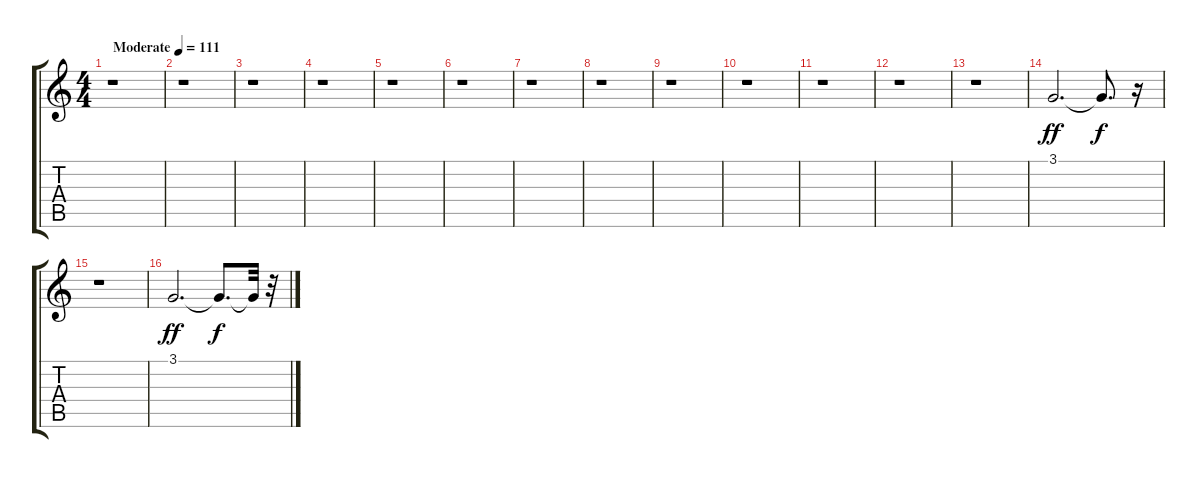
\track "" {instrument synthstrings1}
\staff {score tabs}
\tuning (E4 B3 G3 D3 A2 E2) {hide}
\ts (4 4)
\tempo (111 "Moderate")
\clef g2
\ks c
r.1{dy ff instrument synthstrings1} |
r.1 |
r.1 |
r.1 |
r.1 |
r.1 |
r.1 |
r.1 |
r.1 |
r.1 |
r.1 |
r.1 |
r.1 |
3.1.2{d} 3.1{t}.8{d dy f} r.16 |
r.1 |
3.1.2{d dy ff} 3.1{t}.8{d dy f} 3.1{t}.32 r.32
